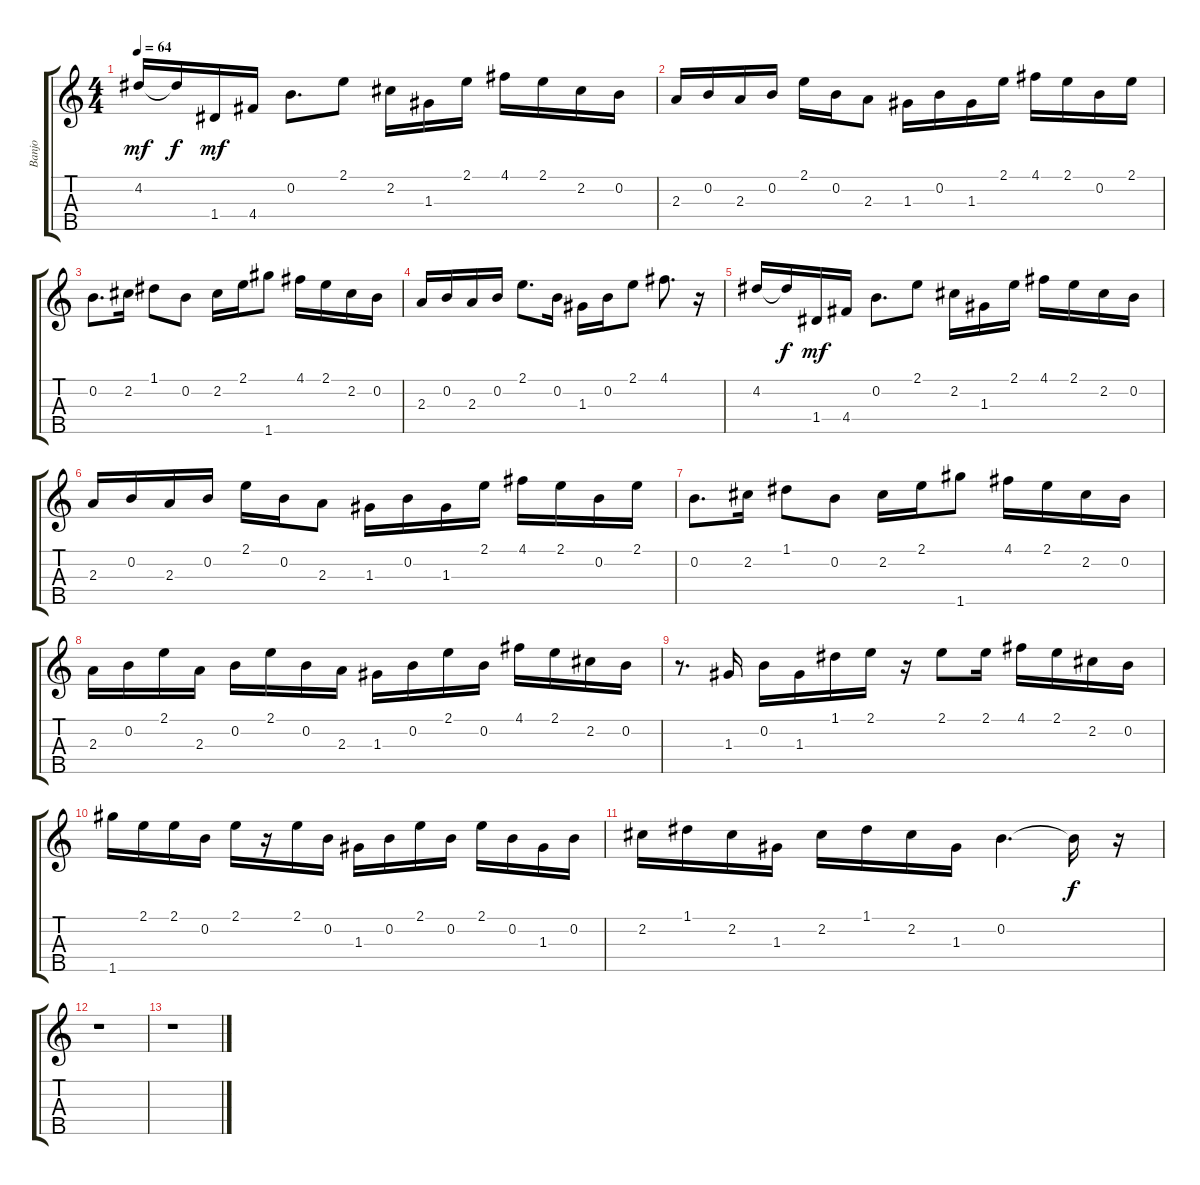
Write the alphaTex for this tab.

\track ("Banjo" "Banjo") {instrument banjo}
\staff {score tabs}
\tuning (D4 B3 G3 D3 G4) {hide}
\displaytranspose 12
\ts (4 4)
\tempo 64
\clef g2
\ks c
4.2.16{dy mf} 4.2{t}.16{dy f} 1.4.16{dy mf} 4.4.16 0.2.8{d} 2.1.8 2.2.16 1.3.16 2.1.16 4.1.16 2.1.16 2.2.16 0.2.16 |
2.3.16 0.2.16 2.3.16 0.2.16 2.1.16 0.2.16 2.3.8 1.3.16 0.2.16 1.3.16 2.1.16 4.1.16 2.1.16 0.2.16 2.1.16 |
0.2.8{d} 2.2.16 1.1.8 0.2.8 2.2.16 2.1.16 1.5.8 4.1.16 2.1.16 2.2.16 0.2.16 |
2.3.16 0.2.16 2.3.16 0.2.16 2.1.8{d} 0.2.16 1.3.16 0.2.16 2.1.8 4.1.8{d} r.16 |
4.2.16 4.2{t}.16{dy f} 1.4.16{dy mf} 4.4.16 0.2.8{d} 2.1.8 2.2.16 1.3.16 2.1.16 4.1.16 2.1.16 2.2.16 0.2.16 |
2.3.16 0.2.16 2.3.16 0.2.16 2.1.16 0.2.16 2.3.8 1.3.16 0.2.16 1.3.16 2.1.16 4.1.16 2.1.16 0.2.16 2.1.16 |
0.2.8{d} 2.2.16 1.1.8 0.2.8 2.2.16 2.1.16 1.5.8 4.1.16 2.1.16 2.2.16 0.2.16 |
2.3.16 0.2.16 2.1.16 2.3.16 0.2.16 2.1.16 0.2.16 2.3.16 1.3.16 0.2.16 2.1.16 0.2.16 4.1.16 2.1.16 2.2.16 0.2.16 |
r.8{d} 1.3.16 0.2.16 1.3.16 1.1.16 2.1.16 r.16 2.1.8 2.1.16 4.1.16 2.1.16 2.2.16 0.2.16 |
1.5.16 2.1.16 2.1.16 0.2.16 2.1.16 r.16 2.1.16 0.2.16 1.3.16 0.2.16 2.1.16 0.2.16 2.1.16 0.2.16 1.3.16 0.2.16 |
2.2.16 1.1.16 2.2.16 1.3.16 2.2.16 1.1.16 2.2.16 1.3.16 0.2.4{d} 0.2{t}.16{dy f} r.16 |
r.1 |
r.1
